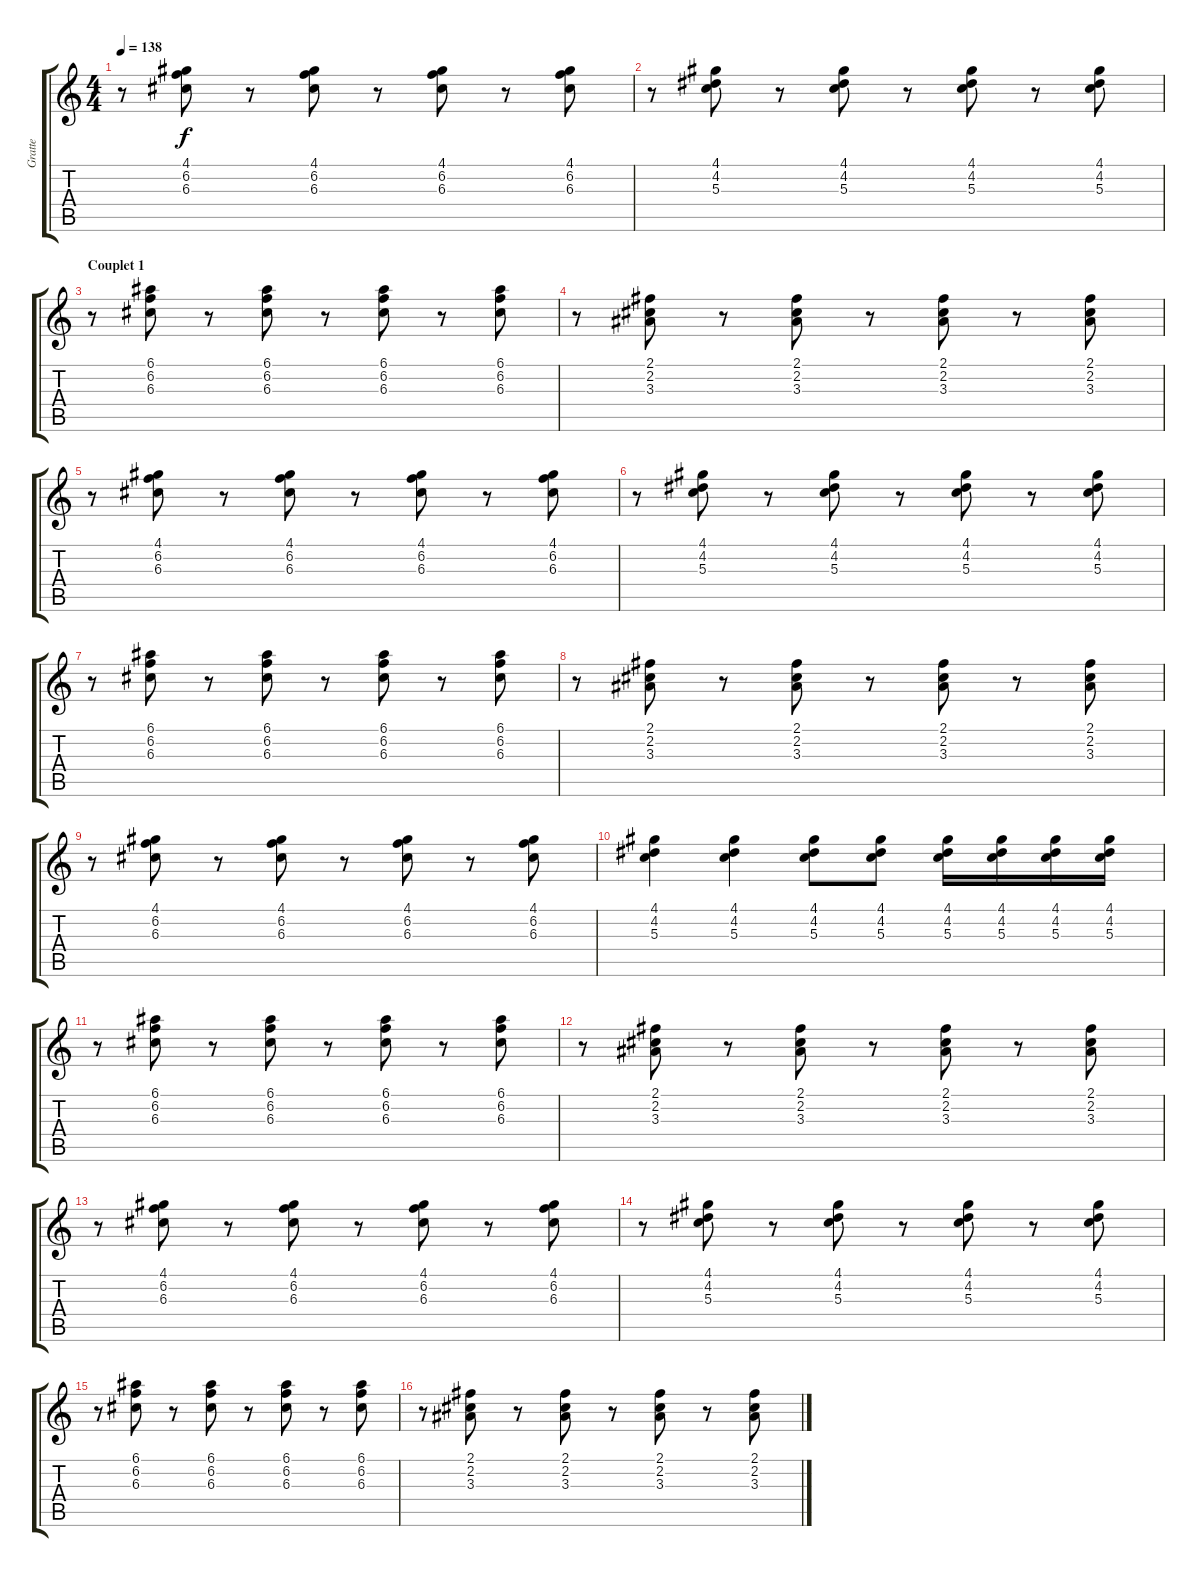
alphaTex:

\track ("Gratte" "Gratte") {instrument overdrivenguitar}
\staff {score tabs}
\tuning (E4 B3 G3 D3 A2 E2) {hide}
\ts (4 4)
\tempo 138
\clef g2
\ks c
r.8{dy f} (4.1 6.2 6.3).8 r.8 (4.1 6.2 6.3).8 r.8 (4.1 6.2 6.3).8 r.8 (4.1 6.2 6.3).8 |
r.8 (4.1 4.2 5.3).8 r.8 (4.1 4.2 5.3).8 r.8 (4.1 4.2 5.3).8 r.8 (4.1 4.2 5.3).8 |
\section ("" "Couplet 1")
r.8 (6.1 6.2 6.3).8 r.8 (6.1 6.2 6.3).8 r.8 (6.1 6.2 6.3).8 r.8 (6.1 6.2 6.3).8 |
r.8 (2.1 2.2 3.3).8 r.8 (2.1 2.2 3.3).8 r.8 (2.1 2.2 3.3).8 r.8 (2.1 2.2 3.3).8 |
r.8 (4.1 6.2 6.3).8 r.8 (4.1 6.2 6.3).8 r.8 (4.1 6.2 6.3).8 r.8 (4.1 6.2 6.3).8 |
r.8 (4.1 4.2 5.3).8 r.8 (4.1 4.2 5.3).8 r.8 (4.1 4.2 5.3).8 r.8 (4.1 4.2 5.3).8 |
r.8 (6.1 6.2 6.3).8 r.8 (6.1 6.2 6.3).8 r.8 (6.1 6.2 6.3).8 r.8 (6.1 6.2 6.3).8 |
r.8 (2.1 2.2 3.3).8 r.8 (2.1 2.2 3.3).8 r.8 (2.1 2.2 3.3).8 r.8 (2.1 2.2 3.3).8 |
r.8 (4.1 6.2 6.3).8 r.8 (4.1 6.2 6.3).8 r.8 (4.1 6.2 6.3).8 r.8 (4.1 6.2 6.3).8 |
(4.1 4.2 5.3).4 (4.1 4.2 5.3).4 (4.1 4.2 5.3).8 (4.1 4.2 5.3).8 (4.1 4.2 5.3).16 (4.1 4.2 5.3).16 (4.1 4.2 5.3).16 (4.1 4.2 5.3).16 |
r.8 (6.1 6.2 6.3).8 r.8 (6.1 6.2 6.3).8 r.8 (6.1 6.2 6.3).8 r.8 (6.1 6.2 6.3).8 |
r.8 (2.1 2.2 3.3).8 r.8 (2.1 2.2 3.3).8 r.8 (2.1 2.2 3.3).8 r.8 (2.1 2.2 3.3).8 |
r.8 (4.1 6.2 6.3).8 r.8 (4.1 6.2 6.3).8 r.8 (4.1 6.2 6.3).8 r.8 (4.1 6.2 6.3).8 |
r.8 (4.1 4.2 5.3).8 r.8 (4.1 4.2 5.3).8 r.8 (4.1 4.2 5.3).8 r.8 (4.1 4.2 5.3).8 |
r.8 (6.1 6.2 6.3).8 r.8 (6.1 6.2 6.3).8 r.8 (6.1 6.2 6.3).8 r.8 (6.1 6.2 6.3).8 |
r.8 (2.1 2.2 3.3).8 r.8 (2.1 2.2 3.3).8 r.8 (2.1 2.2 3.3).8 r.8 (2.1 2.2 3.3).8
